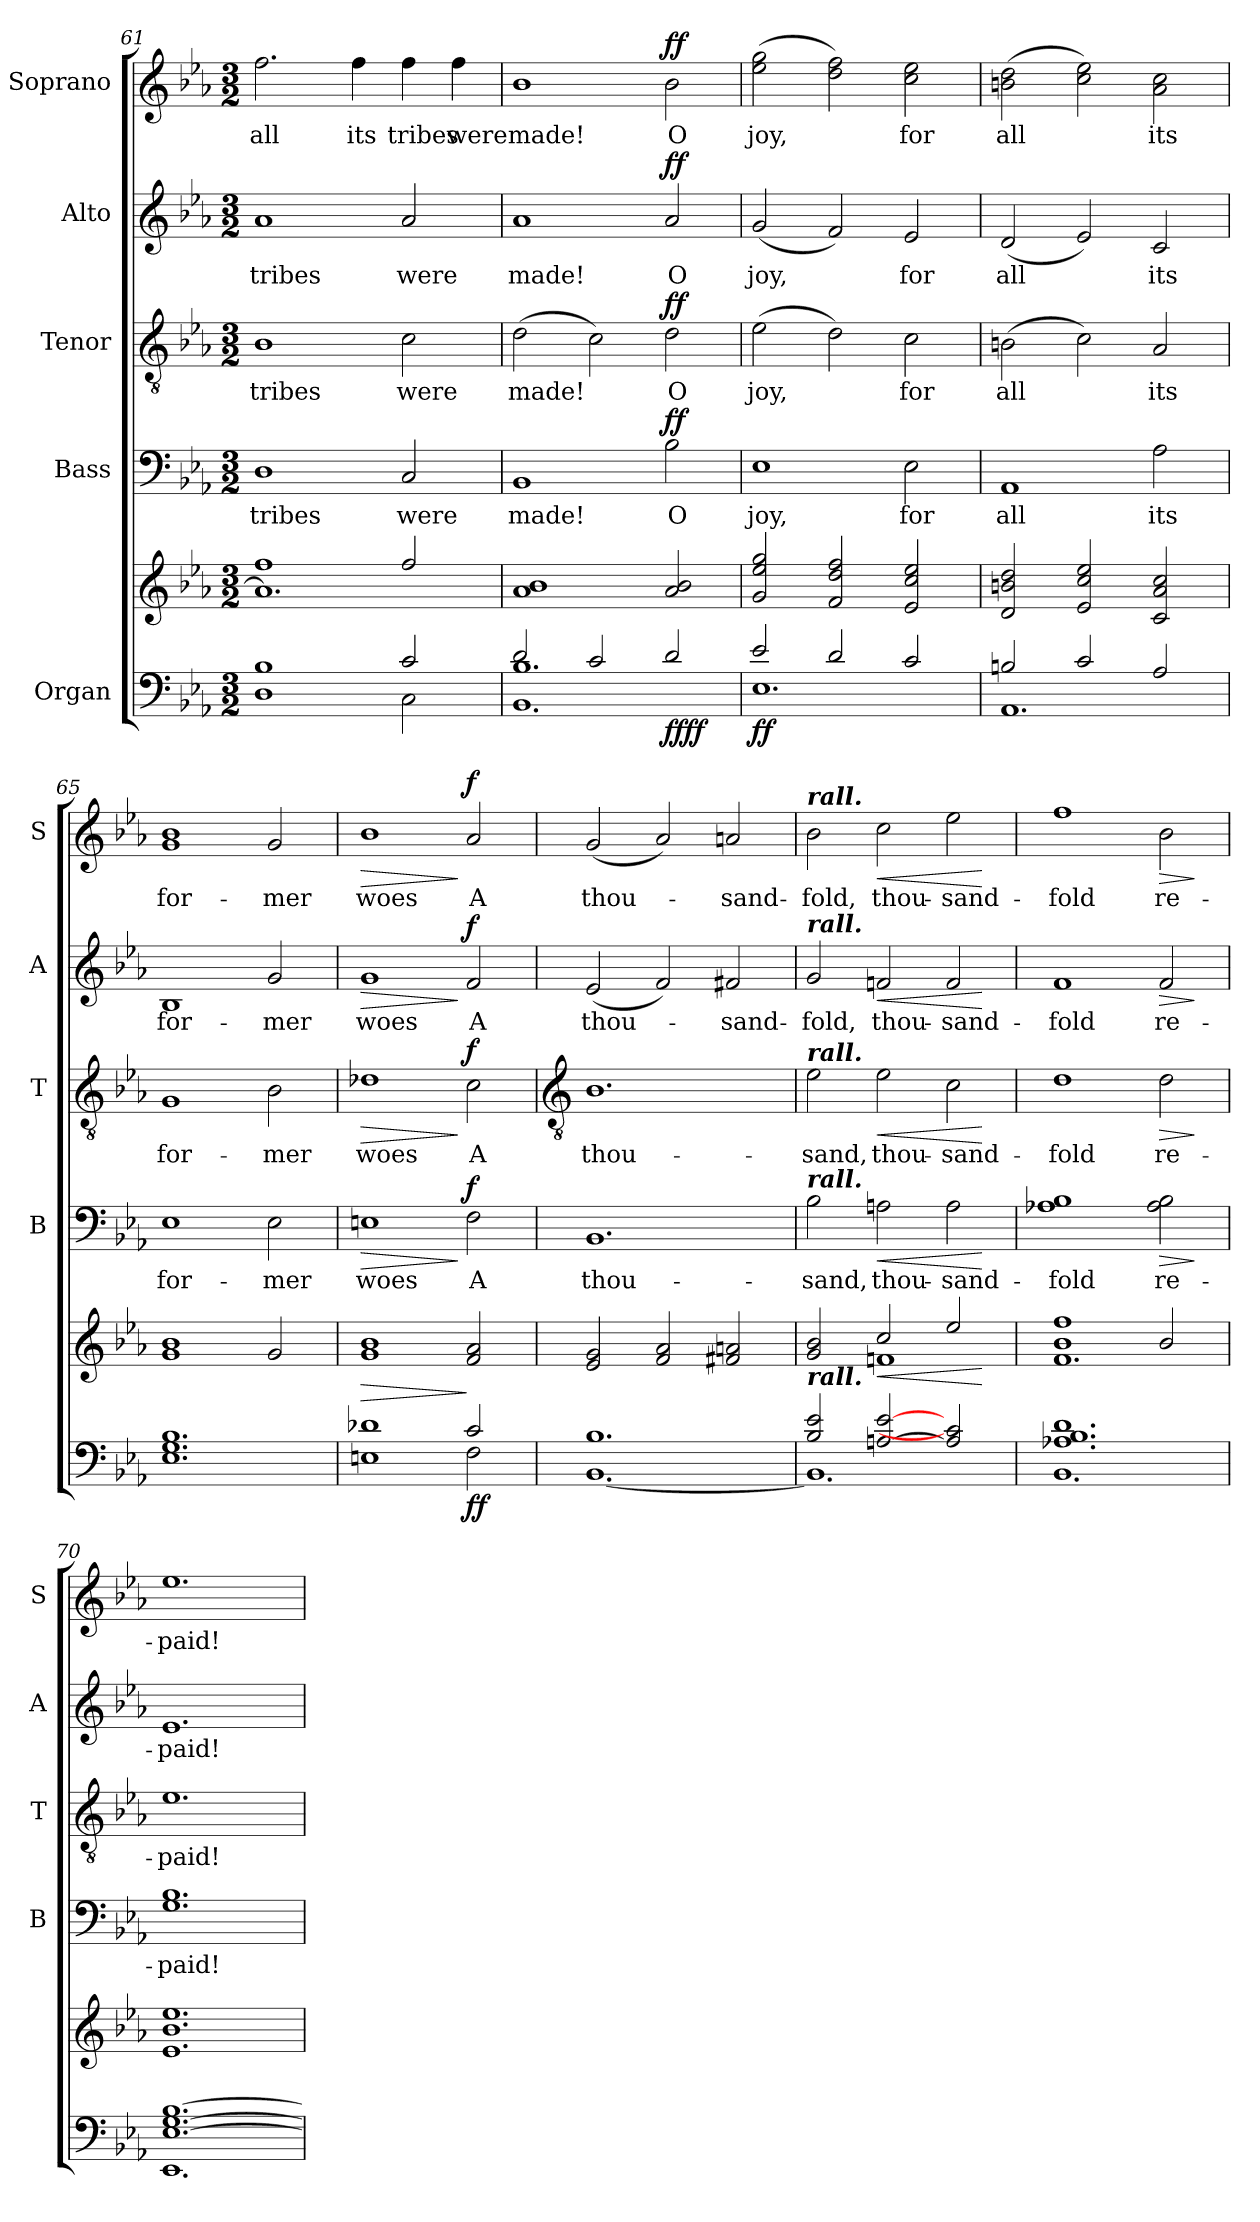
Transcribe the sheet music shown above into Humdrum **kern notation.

**kern	**kern	**dynam	**kern	**text	**dynam	**kern	**text	**dynam	**kern	**text	**dynam	**kern	**text	**dynam
*part5	*part5	*part5	*part4	*part4	*part4	*part3	*part3	*part3	*part2	*part2	*part2	*part1	*part1	*part1
*staff6	*staff5	*staff5/6	*staff4	*staff4	*staff4	*staff3	*staff3	*staff3	*staff2	*staff2	*staff2	*staff1	*staff1	*staff1
*I"Organ	*	*	*I"Bass	*	*	*I"Tenor	*	*	*I"Alto	*	*	*I"Soprano	*	*
*	*	*	*I'B	*	*	*I'T	*	*	*I'A	*	*	*I'S	*	*
*clefF4	*clefG2	*	*clefF4	*	*	*clefGv2	*	*	*clefG2	*	*	*clefG2	*	*
*k[b-e-a-]	*k[b-e-a-]	*	*k[b-e-a-]	*	*	*k[b-e-a-]	*	*	*k[b-e-a-]	*	*	*k[b-e-a-]	*	*
*E-:	*E-:	*	*E-:	*	*	*E-:	*	*	*E-:	*	*	*E-:	*	*
*M3/2	*M3/2	*	*M3/2	*	*	*M3/2	*	*	*M3/2	*	*	*M3/2	*	*
=61	=61	=61	=61	=61	=61	=61	=61	=61	=61	=61	=61	=61	=61	=61
*^	*^	*	*	*	*	*	*	*	*	*	*	*	*	*
!	!	!	!	!	!	!LO:LY:b	!	!	!LO:LY:b	!	!	!LO:LY:b	!	!	!LO:LY:b	!
1B-/	1D\	1ff	1.a-\]	.	1D	tribes	.	1B-	tribes	.	1a-	tribes	.	2.ff	all	.
!	!	!	!	!	!	!	!	!	!	!	!	!	!	!	!LO:LY:b	!
.	.	.	.	.	.	.	.	.	.	.	.	.	.	4ff	its	.
!	!	!	!	!	!	!LO:LY:b	!	!	!LO:LY:b	!	!	!LO:LY:b	!	!	!LO:LY:b	!
2c/	2C\	2ff/	.	.	2C	were	.	2c	were	.	2a-	were	.	4ff	tribes	.
!	!	!	!	!	!	!	!	!	!	!	!	!	!	!	!LO:LY:b	!
.	.	.	.	.	.	.	.	.	.	.	.	.	.	4ff	were	.
=62	=62	=62	=62	=62	=62	=62	=62	=62	=62	=62	=62	=62	=62	=62	=62	=62
!	!	!	!	!	!	!LO:LY:b	!	!	!LO:LY:b	!	!	!LO:LY:b	!	!	!LO:LY:b	!
2d/	1.BB-\ 1.B-\	1a- 1b-	1.ryy	.	1BB-	made!	.	(>2d	made!	.	1a-	made!	.	1b-	made!	.
2c/	.	.	.	.	.	.	.	2c)	.	.	.	.	.	.	.	.
!	!	!	!	!LO:DY:b=2	!	!LO:LY:b	!	!	!LO:LY:b	!	!	!LO:LY:b	!	!	!LO:LY:b	!
!	!	!	!	!LO:DY:n=1:b	!	!	!LO:DY:b	!	!	!LO:DY:b	!	!	!LO:DY:b	!	!	!LO:DY:b
2d/	.	2a- 2b-	.	ff ff	2B-	O	ff	2d	O	ff	2a-	O	ff	2b-	O	ff
=63	=63	=63	=63	=63	=63	=63	=63	=63	=63	=63	=63	=63	=63	=63	=63	=63
!	!	!	!	!LO:DY:b=2	!	!LO:LY:b	!	!	!LO:LY:b	!	!	!LO:LY:b	!	!	!LO:LY:b	!
2e-/	1.E-\	2g 2ee- 2gg	1.ryy	ff	1E-	joy,	.	(>2e-	joy,	.	(<2g	joy,	.	(>2ee- 2gg	joy,	.
2d/	.	2f 2dd 2ff	.	.	.	.	.	2d)	.	.	2f)	.	.	2dd 2ff)	.	.
!	!	!	!	!	!	!LO:LY:b	!	!	!LO:LY:b	!	!	!LO:LY:b	!	!	!LO:LY:b	!
2c/	.	2e- 2cc 2ee-	.	.	2E-	for	.	2c	for	.	2e-	for	.	2cc 2ee-	for	.
=64	=64	=64	=64	=64	=64	=64	=64	=64	=64	=64	=64	=64	=64	=64	=64	=64
!	!	!	!	!	!	!LO:LY:b	!	!	!LO:LY:b	!	!	!LO:LY:b	!	!	!LO:LY:b	!
2Bn/	1.AA-\	2d 2bn 2dd	1.ryy	.	1AA-	all	.	(>2Bn	all	.	(<2d	all	.	(>2bn 2dd	all	.
2c/	.	2e- 2cc 2ee-	.	.	.	.	.	2c)	.	.	2e-)	.	.	2cc 2ee-)	.	.
!	!	!	!	!	!	!LO:LY:b	!	!	!LO:LY:b	!	!	!LO:LY:b	!	!	!LO:LY:b	!
2A-/	.	2c 2a- 2cc	.	.	2A-	its	.	2A-	its	.	2c	its	.	2a- 2cc	its	.
=65	=65	=65	=65	=65	=65	=65	=65	=65	=65	=65	=65	=65	=65	=65	=65	=65
!	!	!	!	!	!	!LO:LY:b	!	!	!LO:LY:b	!	!	!LO:LY:b	!	!	!LO:LY:b	!
1.G/ 1.B-/	1.E-\	1g 1b-	1.ryy	.	1E-	for-	.	1G	for-	.	1B-	for-	.	1g 1b-	for-	.
!	!	!	!	!	!	!LO:LY:b	!	!	!LO:LY:b	!	!	!LO:LY:b	!	!	!LO:LY:b	!
.	.	2g	.	.	2E-	-mer	.	2B-	-mer	.	2g	-mer	.	2g	-mer	.
=66	=66	=66	=66	=66	=66	=66	=66	=66	=66	=66	=66	=66	=66	=66	=66	=66
!	!	!	!	!LO:HP:b	!	!LO:LY:b	!LO:HP:b	!	!LO:LY:b	!LO:HP:b	!	!LO:LY:b	!LO:HP:b	!	!LO:LY:b	!LO:HP:b
1d-X/	1En\	1g 1b-	1.ryy	>	1En	woes	>	1d-X	woes	>	1g	woes	>	1b-	woes	>
!	!	!	!	!LO:DY:n=1:b=2	!	!LO:LY:b	!	!	!LO:LY:b	!	!	!LO:LY:b	!	!	!LO:LY:b	!
!	!	!	!	!LO:DY:n=2:b	!	!	!LO:DY:n=1:b	!	!	!LO:DY:n=1:b	!	!	!LO:DY:n=1:b	!	!	!LO:DY:n=1:b
2c/	2F\	2f 2a-	.	] f f	2F	A	] f	2c	A	] f	2f	A	] f	2a-	A	] f
!!LO:LB:g=z
=67	=67	=67	=67	=67	=67	=67	=67	=67	=67	=67	=67	=67	=67	=67	=67	=67
*	*	*	*	*	*	*	*	*clefGv2	*	*	*	*	*	*	*	*
!	!	!	!	!	!	!LO:LY:b	!	!	!LO:LY:b	!	!	!LO:LY:b	!	!	!LO:LY:b	!
1.B-/	[1.BB-\	2e- 2g	1.ryy	.	1.BB-	thou-	.	1.B-	thou-	.	(<2e-	thou-	.	(<2g	thou-	.
.	.	2f 2a-	.	.	.	.	.	.	.	.	2f)	.	.	2a-)	.	.
!	!	!	!	!	!	!	!	!	!	!	!	!LO:LY:b	!	!	!LO:LY:b	!
.	.	2f#X 2an	.	.	.	.	.	.	.	.	2f#X	sand-	.	2an	sand-	.
=68	=68	=68	=68	=68	=68	=68	=68	=68	=68	=68	=68	=68	=68	=68	=68	=68
!	!	!	!	!	!	!	!	!	!	!	!	!	!	!LO:TX:a:Bi:t=rall.	!	!
!	!	!	!	!	!	!	!	!	!	!	!LO:TX:a:Bi:t=rall.	!	!	!	!	!
!	!	!	!	!	!	!	!	!LO:TX:a:Bi:t=rall.	!	!	!	!	!	!	!	!
!	!	!	!	!	!LO:TX:a:Bi:t=rall.	!	!	!	!	!	!	!	!	!	!	!
!LO:TX:a:Bi:t=rall.	!	!	!	!	!	!	!	!	!	!	!	!	!	!	!	!
!	!	!	!	!	!	!LO:LY:b	!	!	!LO:LY:b	!	!	!LO:LY:b	!	!	!LO:LY:b	!
2B-/ 2e-/	1.BB-\]	2g 2b-	2ryy	.	2B-	-sand,	.	2e-	-sand,	.	2g	-fold,	.	2b-	-fold,	.
!	!	!	!	!LO:HP:b	!	!LO:LY:b	!LO:HP:b	!	!LO:LY:b	!LO:HP:b	!	!LO:LY:b	!LO:HP:b	!	!LO:LY:b	!LO:HP:b
[2An/ [2e-/	.	2cc/	1fn\	<	2An	thou-	<	2e-	thou-	<	2fn	thou-	<	2cc	thou-	<
!	!	!	!	!	!	!LO:LY:b	!	!	!LO:LY:b	!	!	!LO:LY:b	!	!	!LO:LY:b	!
2A/] 2c/]	.	2ee-/	.	.	2A	-sand-	.	2c	-sand-	.	2f	-sand-	.	2ee-	-sand-	.
*v	*v	*	*	*	*	*	*	*	*	*	*	*	*	*	*	*
*	*v	*v	*	*	*	*	*	*	*	*	*	*	*	*	*
.	.	[	.	.	[	.	.	[	.	.	[	.	.	[
=69	=69	=69	=69	=69	=69	=69	=69	=69	=69	=69	=69	=69	=69	=69
*^	*^	*	*	*	*	*	*	*	*	*	*	*	*	*
!	!	!	!	!	!	!LO:LY:b	!	!	!LO:LY:b	!	!	!LO:LY:b	!	!	!LO:LY:b	!
1.A-X/ 1.B-/ 1.d/	1.BB-\	1b- 1ff	1.f\	.	1A-X 1B-	-fold	.	1d	-fold	.	1f	-fold	.	1ff	-fold	.
!	!	!	!	!	!	!LO:LY:b	!LO:HP:b	!	!LO:LY:b	!LO:HP:b	!	!LO:LY:b	!LO:HP:b	!	!LO:LY:b	!LO:HP:b
.	.	2b-/	.	.	2A- 2B-	re-	>	2d	re-	>	2f	re-	>	2b-	re-	>
*v	*v	*	*	*	*	*	*	*	*	*	*	*	*	*	*	*
*	*v	*v	*	*	*	*	*	*	*	*	*	*	*	*	*
.	.	.	.	.	]	.	.	]	.	.	]	.	.	]
=70	=70	=70	=70	=70	=70	=70	=70	=70	=70	=70	=70	=70	=70	=70
*^	*^	*	*	*	*	*	*	*	*	*	*	*	*	*
!	!	!	!	!	!	!LO:LY:b	!	!	!LO:LY:b	!	!	!LO:LY:b	!	!	!LO:LY:b	!
[1.E-/ [1.G/ [1.B-/	1.EE-\	1.e- 1.b- 1.ee-	1.ryy	.	1.G 1.B-	-paid!	.	1.e-	-paid!	.	1.e-	-paid!	.	1.ee-	-paid!	.
*v	*v	*	*	*	*	*	*	*	*	*	*	*	*	*	*	*
*	*v	*v	*	*	*	*	*	*	*	*	*	*	*	*	*
=	=	=	=	=	=	=	=	=	=	=	=	=	=	=
*-	*-	*-	*-	*-	*-	*-	*-	*-	*-	*-	*-	*-	*-	*-
